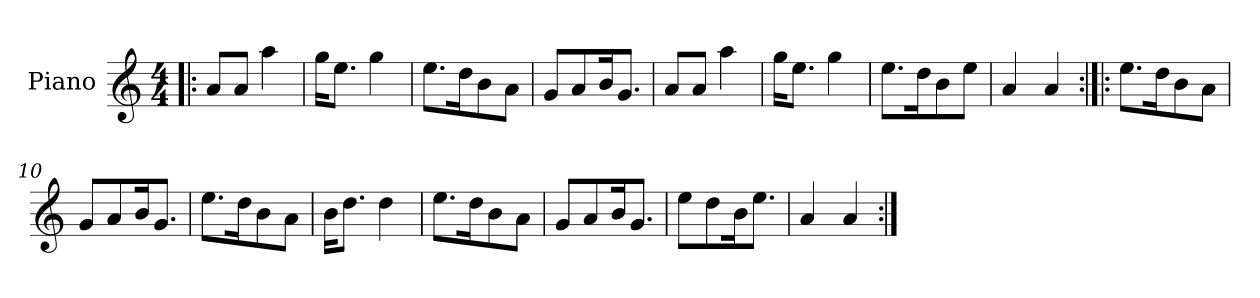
**kern
*part1
*staff1
*I"Piano
*I'Pno
*clefG2
*k[]
*M4/4
=1!|:
8a/L
8a/J
4aa\
=2
16gg\KL
8.ee\J
4gg\
=3
8.ee\L
16dd\K
8b\
8a\J
=4
8g/L
8a/
16b/K
8.g/J
=5
8a/L
8a/J
4aa\
=6
16gg\KL
8.ee\J
4gg\
=7
8.ee\L
16dd\K
8b\
8ee\J
=8
4a/
4a/
=9:|!|:
8.ee\L
16dd\K
8b\
8a\J
=10
8g/L
8a/
16b/K
8.g/J
=11
8.ee\L
16dd\K
8b\
8a\J
=12
16b\KL
8.dd\J
4dd\
=13
8.ee\L
16dd\K
8b\
8a\J
=14
8g/L
8a/
16b/K
8.g/J
=15
8ee\L
8dd\
16b\K
8.ee\J
=16
4a/
4a/
=:|!
*-
